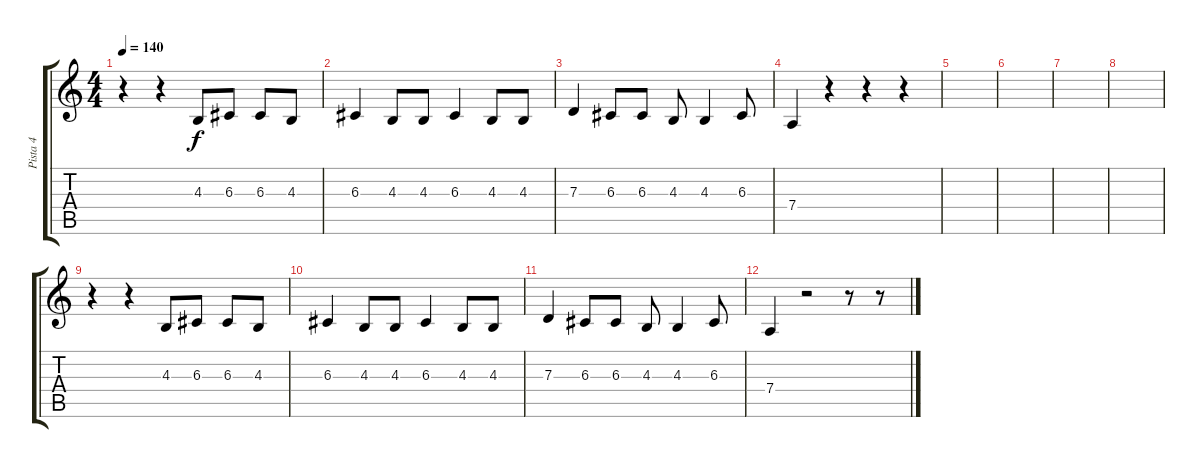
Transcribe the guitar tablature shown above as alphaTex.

\track ("Pista 4" "Pista 4") {instrument lead6voice}
\staff {score tabs}
\tuning (E4 B3 G3 D3 A2 E2) {hide}
\ts (4 4)
\tempo 140
\clef g2
\ks c
r.4{dy f} r.4 4.3.8 6.3.8 6.3.8 4.3.8 |
6.3.4 4.3.8 4.3.8 6.3.4 4.3.8 4.3.8 |
7.3.4 6.3.8 6.3.8 4.3.8 4.3.4 6.3.8 |
7.4.4 r.4 r.4 r.4 |
|
|
|
|
r.4 r.4 4.3.8 6.3.8 6.3.8 4.3.8 |
6.3.4 4.3.8 4.3.8 6.3.4 4.3.8 4.3.8 |
7.3.4 6.3.8 6.3.8 4.3.8 4.3.4 6.3.8 |
7.4.4 r.2 r.8 r.8
